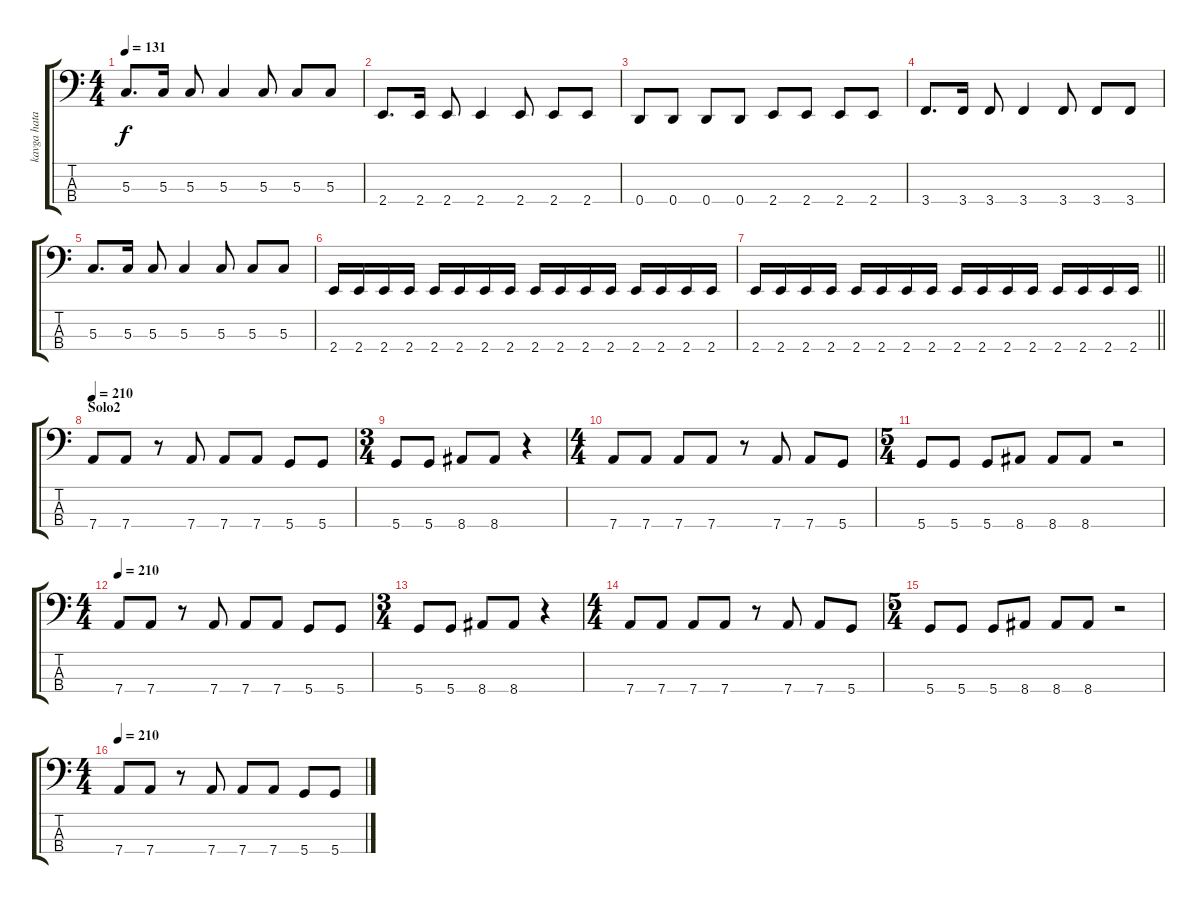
\track ("kavga hatalı sollamadan" "kavga hata") {instrument electricbassfinger}
\staff {score tabs}
\tuning (F2 C2 G1 D1) {hide}
\ts (4 4)
\tempo 131
\clef f4
\ks c
5.3.8{d dy f} 5.3.16 5.3.8 5.3.4 5.3.8 5.3.8 5.3.8 |
2.4.8{d} 2.4.16 2.4.8 2.4.4 2.4.8 2.4.8 2.4.8 |
0.4.8 0.4.8 0.4.8 0.4.8 2.4.8 2.4.8 2.4.8 2.4.8 |
3.4.8{d} 3.4.16 3.4.8 3.4.4 3.4.8 3.4.8 3.4.8 |
5.3.8{d} 5.3.16 5.3.8 5.3.4 5.3.8 5.3.8 5.3.8 |
2.4.16 2.4.16 2.4.16 2.4.16 2.4.16 2.4.16 2.4.16 2.4.16 2.4.16 2.4.16 2.4.16 2.4.16 2.4.16 2.4.16 2.4.16 2.4.16 |
\barLineRight lightlight
2.4.16 2.4.16 2.4.16 2.4.16 2.4.16 2.4.16 2.4.16 2.4.16 2.4.16 2.4.16 2.4.16 2.4.16 2.4.16 2.4.16 2.4.16 2.4.16 |
\section ("" "Solo2")
\tempo 210
7.4.8 7.4.8 r.8 7.4.8 7.4.8 7.4.8 5.4.8 5.4.8 |
\ts (3 4)
5.4.8 5.4.8 8.4.8 8.4.8 r.4 |
\ts (4 4)
7.4.8 7.4.8 7.4.8 7.4.8 r.8 7.4.8 7.4.8 5.4.8 |
\ts (5 4)
5.4.8 5.4.8 5.4.8 8.4.8 8.4.8 8.4.8 r.2 |
\ts (4 4)
\tempo 210
7.4.8 7.4.8 r.8 7.4.8 7.4.8 7.4.8 5.4.8 5.4.8 |
\ts (3 4)
5.4.8 5.4.8 8.4.8 8.4.8 r.4 |
\ts (4 4)
7.4.8 7.4.8 7.4.8 7.4.8 r.8 7.4.8 7.4.8 5.4.8 |
\ts (5 4)
5.4.8 5.4.8 5.4.8 8.4.8 8.4.8 8.4.8 r.2 |
\ts (4 4)
\tempo 210
7.4.8 7.4.8 r.8 7.4.8 7.4.8 7.4.8 5.4.8 5.4.8
